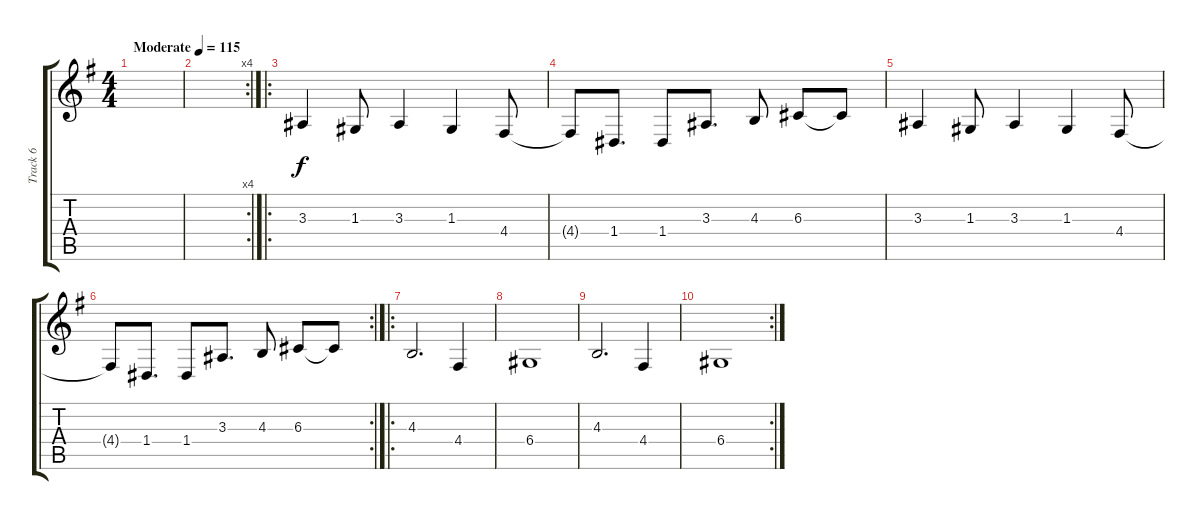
\track ("Track 6" "Track 6") {instrument rockorgan}
\staff {score tabs}
\tuning (E4 B3 G3 D3 A2 E2) {hide}
\ts (4 4)
\tempo (115 "Moderate")
\clef g2
\ks g
|
\rc 4
|
\ro
3.3.4 1.3.8 3.3.4 1.3.4 4.4.8 |
4.4{t}.8 1.4.8{d} 1.4.8 3.3.8{d} 4.3.8 6.3.8 6.3{t}.8 |
3.3.4 1.3.8 3.3.4 1.3.4 4.4.8 |
\rc 2
4.4{t}.8 1.4.8{d} 1.4.8 3.3.8{d} 4.3.8 6.3.8 6.3{t}.8 |
\ro
4.3.2{d} 4.4.4 |
6.4.1 |
4.3.2{d} 4.4.4 |
\rc 2
6.4.1
